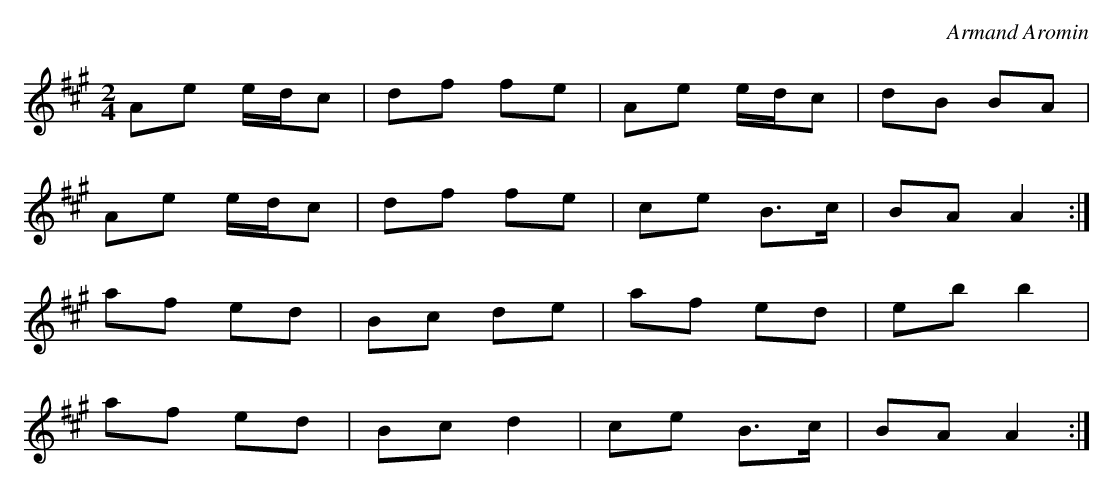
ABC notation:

X:1
T:
C: Armand Aromin
M: 2/4
L: 1/8
K: Amaj
Ae e/2d/2c | df fe | Ae e/2d/2c | dB BA |
Ae e/2d/2c | df fe | ce B>c | BA A2 :|
af ed | Bc de | af ed | eb b2 |
af ed | Bc d2 | ce B>c | BA A2 :|
